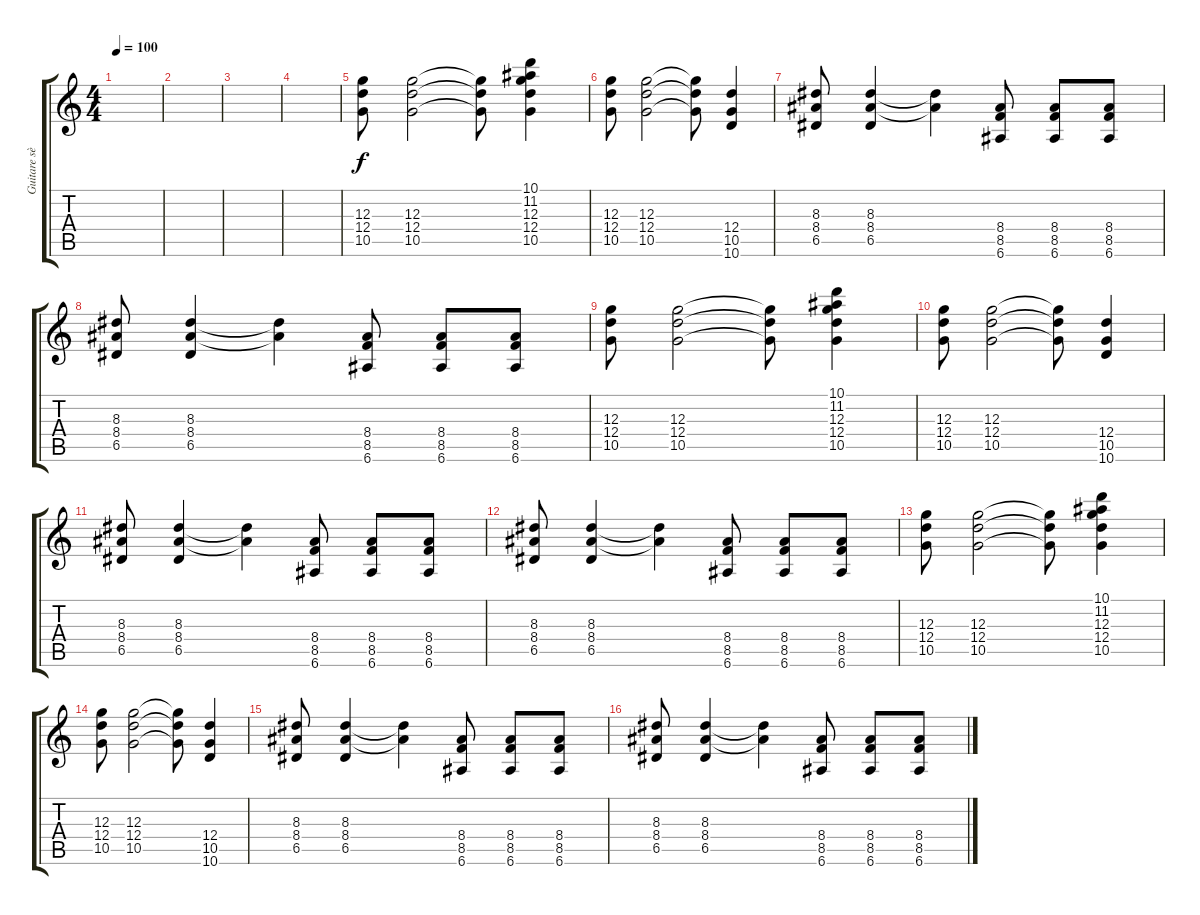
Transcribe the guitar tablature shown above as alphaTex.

\track ("Guitare sèche rythmique" "Guitare sè") {instrument acousticguitarnylon}
\staff {score tabs}
\tuning (E4 B3 G3 D3 A2 E2) {hide}
\ts (4 4)
\tempo 100
\clef g2
\ks c
|
|
|
|
(12.3 12.4 10.5).8 (12.3 12.4 10.5).2 (12.3{t} 12.4{t} 10.5{t}).8 (10.1 11.2 12.3 12.4 10.5).4 |
(12.3 12.4 10.5).8 (12.3 12.4 10.5).2 (12.3{t} 12.4{t} 10.5{t}).8 (12.4 10.5 10.6).4 |
(8.3 8.4 6.5).8 (8.3 8.4 6.5).4 (8.3{t} 8.4{t}).4 (8.4 8.5 6.6).8 (8.4 8.5 6.6).8 (8.4 8.5 6.6).8 |
(8.3 8.4 6.5).8 (8.3 8.4 6.5).4 (8.3{t} 8.4{t}).4 (8.4 8.5 6.6).8 (8.4 8.5 6.6).8 (8.4 8.5 6.6).8 |
(12.3 12.4 10.5).8 (12.3 12.4 10.5).2 (12.3{t} 12.4{t} 10.5{t}).8 (10.1 11.2 12.3 12.4 10.5).4 |
(12.3 12.4 10.5).8 (12.3 12.4 10.5).2 (12.3{t} 12.4{t} 10.5{t}).8 (12.4 10.5 10.6).4 |
(8.3 8.4 6.5).8 (8.3 8.4 6.5).4 (8.3{t} 8.4{t}).4 (8.4 8.5 6.6).8 (8.4 8.5 6.6).8 (8.4 8.5 6.6).8 |
(8.3 8.4 6.5).8 (8.3 8.4 6.5).4 (8.3{t} 8.4{t}).4 (8.4 8.5 6.6).8 (8.4 8.5 6.6).8 (8.4 8.5 6.6).8 |
(12.3 12.4 10.5).8 (12.3 12.4 10.5).2 (12.3{t} 12.4{t} 10.5{t}).8 (10.1 11.2 12.3 12.4 10.5).4 |
(12.3 12.4 10.5).8 (12.3 12.4 10.5).2 (12.3{t} 12.4{t} 10.5{t}).8 (12.4 10.5 10.6).4 |
(8.3 8.4 6.5).8 (8.3 8.4 6.5).4 (8.3{t} 8.4{t}).4 (8.4 8.5 6.6).8 (8.4 8.5 6.6).8 (8.4 8.5 6.6).8 |
(8.3 8.4 6.5).8 (8.3 8.4 6.5).4 (8.3{t} 8.4{t}).4 (8.4 8.5 6.6).8 (8.4 8.5 6.6).8 (8.4 8.5 6.6).8
